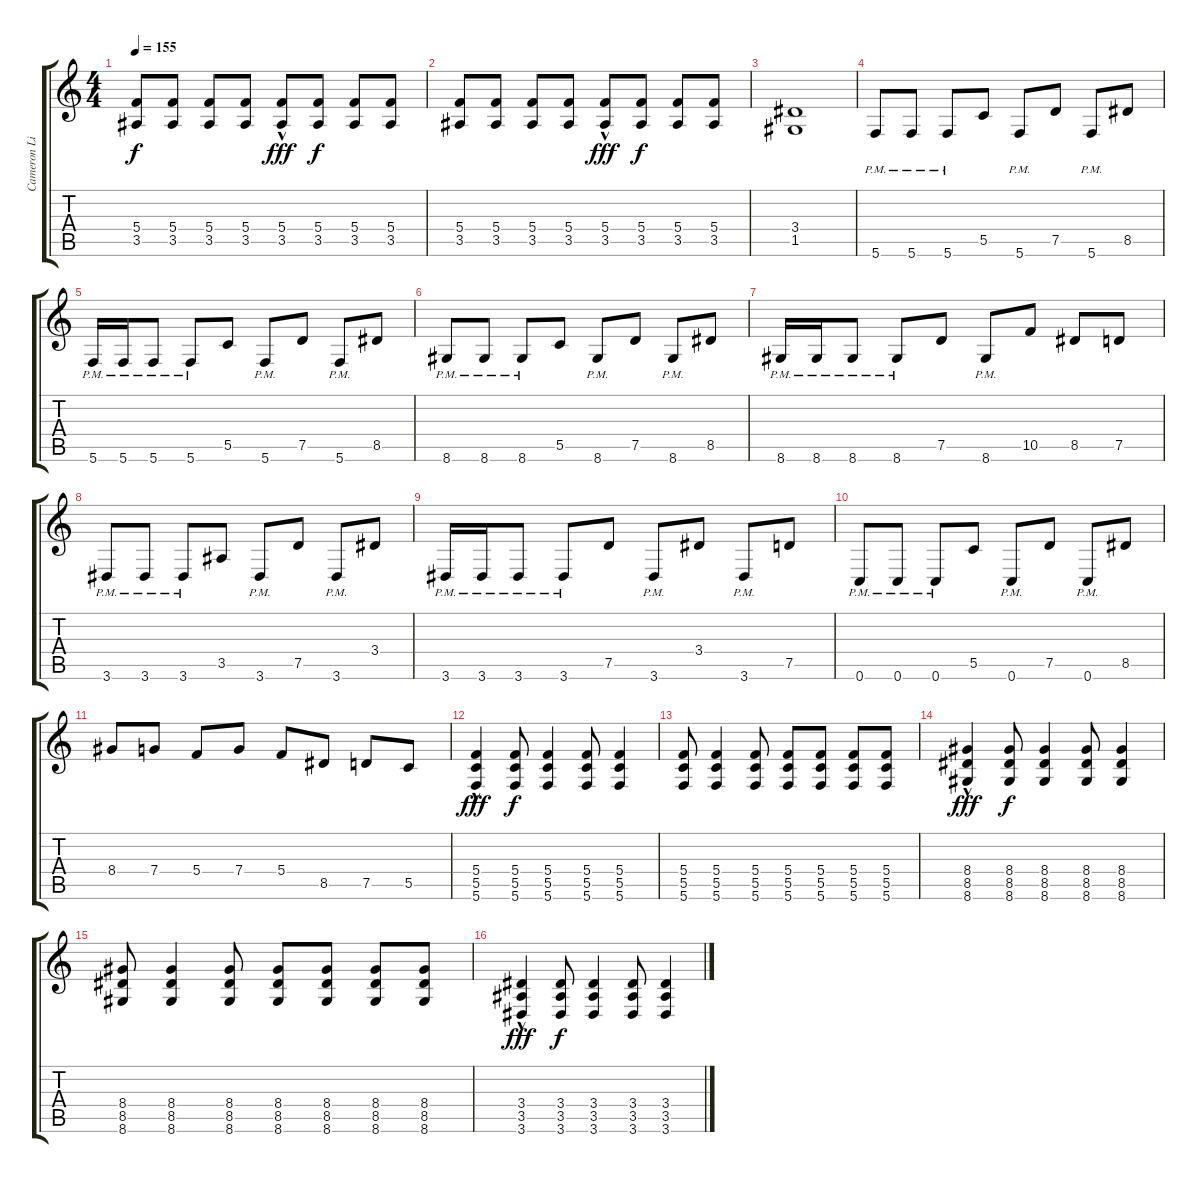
\track ("Cameron Liddel" "Cameron Li") {instrument acousticguitarsteel}
\staff {score tabs}
\tuning (D4 A3 F3 C3 G2 C2) {hide}
\ts (4 4)
\tempo 155
\clef g2
\ks c
(5.4 3.5).8{dy f} (5.4 3.5).8 (5.4 3.5).8 (5.4 3.5).8 (5.4{hac} 3.5{hac}).8{dy fff} (5.4 3.5).8{dy f} (5.4 3.5).8 (5.4 3.5).8 |
(5.4 3.5).8 (5.4 3.5).8 (5.4 3.5).8 (5.4 3.5).8 (5.4{hac} 3.5{hac}).8{dy fff} (5.4 3.5).8{dy f} (5.4 3.5).8 (5.4 3.5).8 |
(3.4 1.5).1 |
5.6{pm}.8 5.6{pm}.8 5.6{pm}.8 5.5.8 5.6{pm}.8 7.5.8 5.6{pm}.8 8.5.8 |
5.6{pm}.16 5.6{pm}.16 5.6{pm}.8 5.6{pm}.8 5.5.8 5.6{pm}.8 7.5.8 5.6{pm}.8 8.5.8 |
8.6{pm}.8 8.6{pm}.8 8.6{pm}.8 5.5.8 8.6{pm}.8 7.5.8 8.6{pm}.8 8.5.8 |
8.6{pm}.16 8.6{pm}.16 8.6{pm}.8 8.6{pm}.8 7.5.8 8.6{pm}.8 10.5.8 8.5.8 7.5.8 |
3.6{pm}.8 3.6{pm}.8 3.6{pm}.8 3.5.8 3.6{pm}.8 7.5.8 3.6{pm}.8 3.4.8 |
3.6{pm}.16 3.6{pm}.16 3.6{pm}.8 3.6{pm}.8 7.5.8 3.6{pm}.8 3.4.8 3.6{pm}.8 7.5.8 |
0.6{pm}.8 0.6{pm}.8 0.6{pm}.8 5.5.8 0.6{pm}.8 7.5.8 0.6{pm}.8 8.5.8 |
8.4.8 7.4.8 5.4.8 7.4.8 5.4.8 8.5.8 7.5.8 5.5.8 |
(5.4{hac} 5.5{hac} 5.6{hac}).4{dy fff} (5.4 5.5 5.6).8{dy f} (5.4 5.5 5.6).4 (5.4 5.5 5.6).8 (5.4 5.5 5.6).4 |
(5.4 5.5 5.6).8 (5.4 5.5 5.6).4 (5.4 5.5 5.6).8 (5.4 5.5 5.6).8 (5.4 5.5 5.6).8 (5.4 5.5 5.6).8 (5.4 5.5 5.6).8 |
(8.4{hac} 8.5{hac} 8.6{hac}).4{dy fff} (8.4 8.5 8.6).8{dy f} (8.4 8.5 8.6).4 (8.4 8.5 8.6).8 (8.4 8.5 8.6).4 |
(8.4 8.5 8.6).8 (8.4 8.5 8.6).4 (8.4 8.5 8.6).8 (8.4 8.5 8.6).8 (8.4 8.5 8.6).8 (8.4 8.5 8.6).8 (8.4 8.5 8.6).8 |
(3.4{hac} 3.5{hac} 3.6{hac}).4{dy fff} (3.4 3.5 3.6).8{dy f} (3.4 3.5 3.6).4 (3.4 3.5 3.6).8 (3.4 3.5 3.6).4
